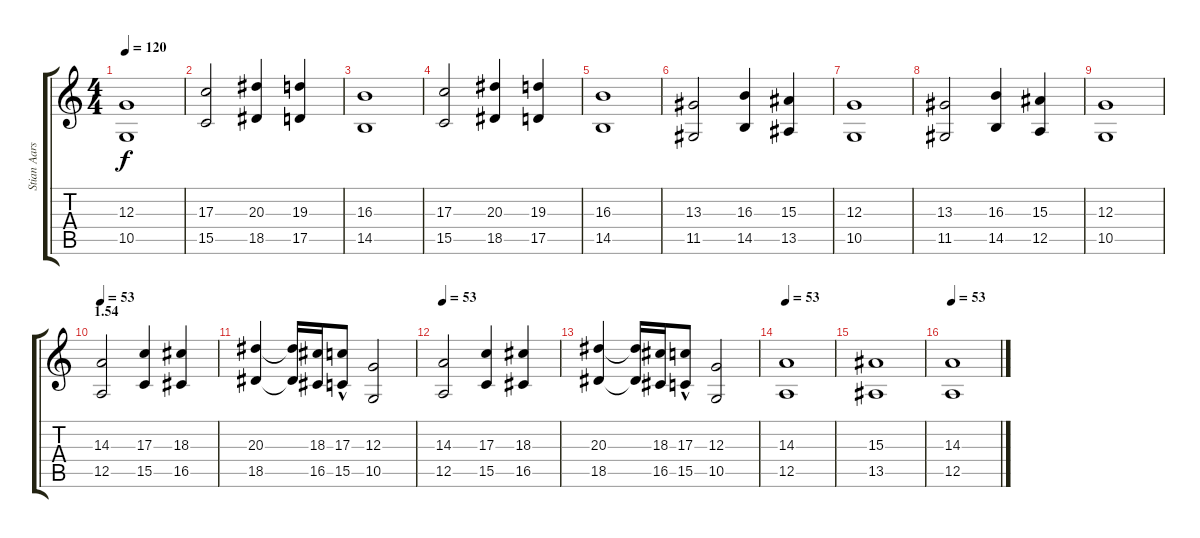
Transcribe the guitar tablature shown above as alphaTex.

\track ("Stian Aarstad" "Stian Aars") {instrument stringensemble1}
\staff {score tabs}
\tuning (E4 B3 G3 D3 A2 E2) {hide}
\ts (4 4)
\tempo 120
\clef g2
\ks c
(12.3 10.5).1{dy f} |
(17.3 15.5).2 (20.3 18.5).4 (19.3 17.5).4 |
(16.3 14.5).1 |
(17.3 15.5).2 (20.3 18.5).4 (19.3 17.5).4 |
(16.3 14.5).1 |
(13.3 11.5).2 (16.3 14.5).4 (15.3 13.5).4 |
(12.3 10.5).1 |
(13.3 11.5).2 (16.3 14.5).4 (15.3 12.5).4 |
(12.3 10.5).1 |
\section ("" "1.54")
\tempo 53
(14.3 12.5).2 (17.3 15.5).4 (18.3 16.5).4 |
(20.3 18.5).4 (20.3{t} 18.5{t}).16 (18.3 16.5).16 (17.3{hac} 15.5).8 (12.3 10.5).2 |
\tempo 53
(14.3 12.5).2 (17.3 15.5).4 (18.3 16.5).4 |
(20.3 18.5).4 (20.3{t} 18.5{t}).16 (18.3 16.5).16 (17.3{hac} 15.5).8 (12.3 10.5).2 |
\tempo 53
(14.3 12.5).1 |
(15.3 13.5).1 |
\tempo 53
(14.3 12.5).1
